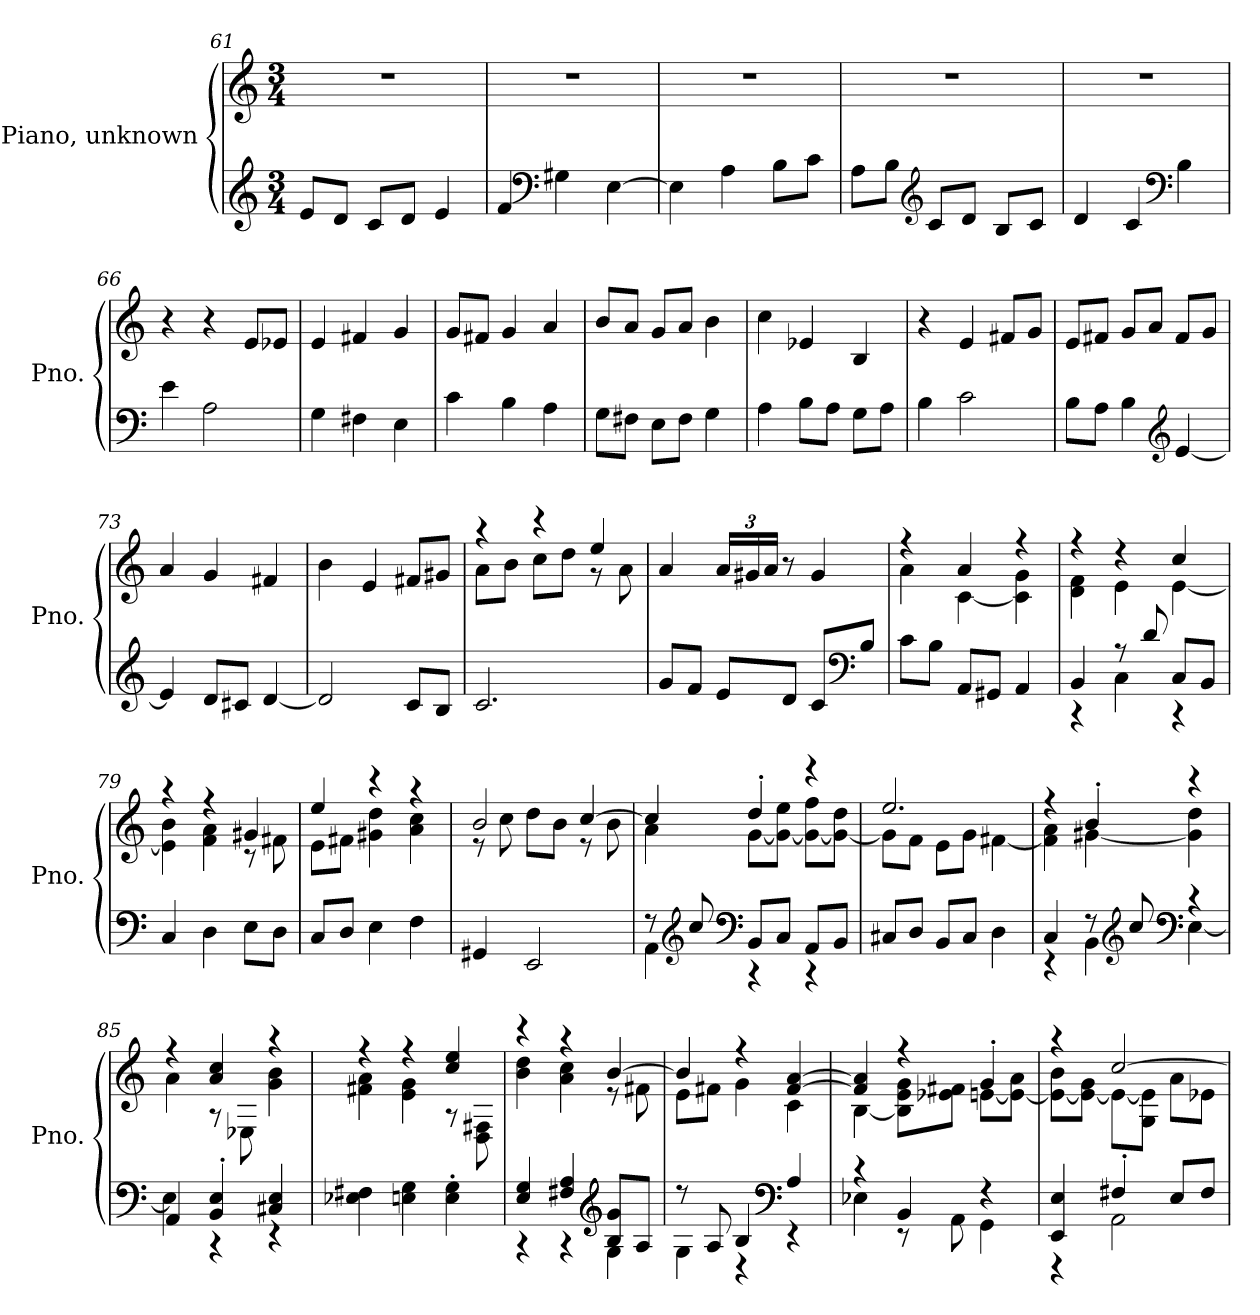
**kern	**kern
*part1	*part1
*staff2	*staff1
*I"Piano, unknown	*
*I'Pno.	*
*clefG2	*clefG2
*k[]	*k[]
*M3/4	*M3/4
=61	=61
8e/L	2.r
8d/J	.
8c/L	.
8d/J	.
4e/	.
!!LO:LB:g=z
=62	=62
4f/	2.r
*clefF4	*
4G#X\	.
[4E\	.
=63	=63
4E\]	2.r
4A\	.
8B\L	.
8c\J	.
=64	=64
8A\L	2.r
8B\J	.
*clefG2	*
8c/L	.
8d/J	.
8B/L	.
8c/J	.
=65	=65
4d/	2.r
4c/	.
*clefF4	*
4B\	.
=66	=66
4e\	4r
2A\	4r
.	8e/L
.	8e-X/J
=67	=67
4G\	4e/
4F#X\	4f#X/
4E\	4g/
=68	=68
4c\	8g/L
.	8f#X/J
4B\	4g/
4A\	4a/
!!LO:LB:g=z
=69	=69
8G\L	8b/L
8F#X\J	8a/J
8E\L	8g/L
8F#\J	8a/J
4G\	4b\
=70	=70
4A\	4cc\
8B\L	4e-X/
8A\J	.
8G\L	4B/
8A\J	.
=71	=71
4B\	4r
2c\	4e/
.	8f#X/L
.	8g/J
=72	=72
8B\L	8e/L
8A\J	8f#X/J
4B\	8g/L
.	8a/J
*clefG2	*
[4e/	8f#/L
.	8g/J
=73	=73
4e/]	4a/
8d/L	4g/
8c#X/J	.
[4d/	4f#X/
=74	=74
2d/]	4b\
.	4e/
8c/L	8f#X/L
8B/J	8g#X/J
!!LO:LB:g=z
=75	=75
*	*^
2.c/	4r	8a\L
.	.	8b\J
.	4r	8cc\L
.	.	8dd\J
.	4ee/	8r
.	.	8a\
*	*v	*v
=76	=76
8g/L	4a/
8f/J	.
*	*Xbrackettup
8e/L	24a/LL
.	24g#X/
.	24a/JJ
8d/J	8r
8c/L	4g#/
*clefF4	*
8B/J	.
=77	=77
*	*^
8c\L	4r	4a\
8B\J	.	.
8AA/L	4a/	[4c\
8GG#X/J	.	.
4AA/	4r	4c\] 4g\
=78	=78	=78
*^	*	*
4BB/	4r	4r	4d\ 4f\
8r	4C\	4r	4e\
8d/	.	.	.
8C/L	4r	4cc/	[4e\
8BB/J	.	.	.
*v	*v	*	*
=79	=79	=79
4C/	4r	4e\] 4b\
4D\	4r	4f\ 4a\
8E\L	4g#X/	8r
8D\J	.	8f#X\
=80	=80	=80
8C/L	4ee/	8e\L
8D/J	.	8f#X\J
4E\	4r	4g#X\ 4dd\
4F\	4r	4a\ 4cc\
!!LO:LB:g=z	!!
=81	=81	=81
4GG#X/	2b/	8r
.	.	8cc\
2EE/	.	8dd\L
.	.	8b\J
.	[4cc/	8r
.	.	8b\
=82	=82	=82
*^	*	*
8r	4AA\	4cc/]	4a\
*clefG2	*	*	*
8cc/	.	.	.
*clefF4	*	*	*
8BB/L	4r	4dd'/	[8g\L
8C/J	.	.	8g\_ 8ee\J
8AA/L	4r	4r	8g\_ 8ff\L
8BB/J	.	.	8g\_ 8dd\J
*v	*v	*	*
=83	=83	=83
8C#X/L	2.ee/	8g\L]
8D/J	.	8f\J
8BB/L	.	8e\L
8C#/J	.	8g\J
4D\	.	[4f#X\
=84	=84	=84
*^	*	*
4C/	4r	4r	4f#\] 4a\
8r	4BB\	4b'/	[4g#X\
*clefG2	*	*	*
8cc/	.	.	.
*clefF4	*	*	*
4r	[4E\	4r	4g#\] 4dd\
=85	=85	=85	=85
4AA/	4E\]	4r	4a\
4BB/' 4E/'	4r	4a/ 4cc/	8r
.	.	.	8E-X\
4C#X/ 4E/	4r	4r	4g\ 4b\
*v	*v	*	*
!!LO:LB:g=z	!!
=86	=86	=86
4E-X\ 4F#X\	4r	4f#X\ 4a\
4En\ 4G\	4r	4e\ 4g\
4E\' 4G\'	4cc/ 4ee/	8r
.	.	8D\ 8F#X\
=87	=87	=87
*^	*	*
4E/ 4G/	4r	4r	4b\ 4dd\
4F#X/ 4A/	4r	4r	4a\ 4cc\
*clefG2	*	*	*
8B/ 8g/L	4G\	[4b/	8r
8A/J	.	.	8f#X\
=88	=88	=88	=88
8r	4G\	4b/]	8e\L
8A/	.	.	8f#X\J
4B/	4r	4r	4g\
*clefF4	*	*	*
4A/	4r	[4f#/ [4a/	4c\
=89	=89	=89	=89
4r	4E-X\	4f#/] 4a/]	[4B\
4BB/	8r	4r	8B\] 8e\ 8g\L
.	8AA\	.	8e-X\ 8f#X\J
4r	4GG\	4g'/	[8en\L
.	.	.	8e\_ 8a\J
=90	=90	=90	=90
4EE/ 4E/	4r	4r	8e\_ 8b\L
.	.	.	8e\_ 8g\J
4F#X'/	2AA\	[2cc/	8e\L_
.	.	.	8G\ 8e\]J
8E/L	.	.	8a\L
8F#/J	.	.	8e-X\J
*v	*v	*	*
*	*v	*v
=	=
*-	*-
